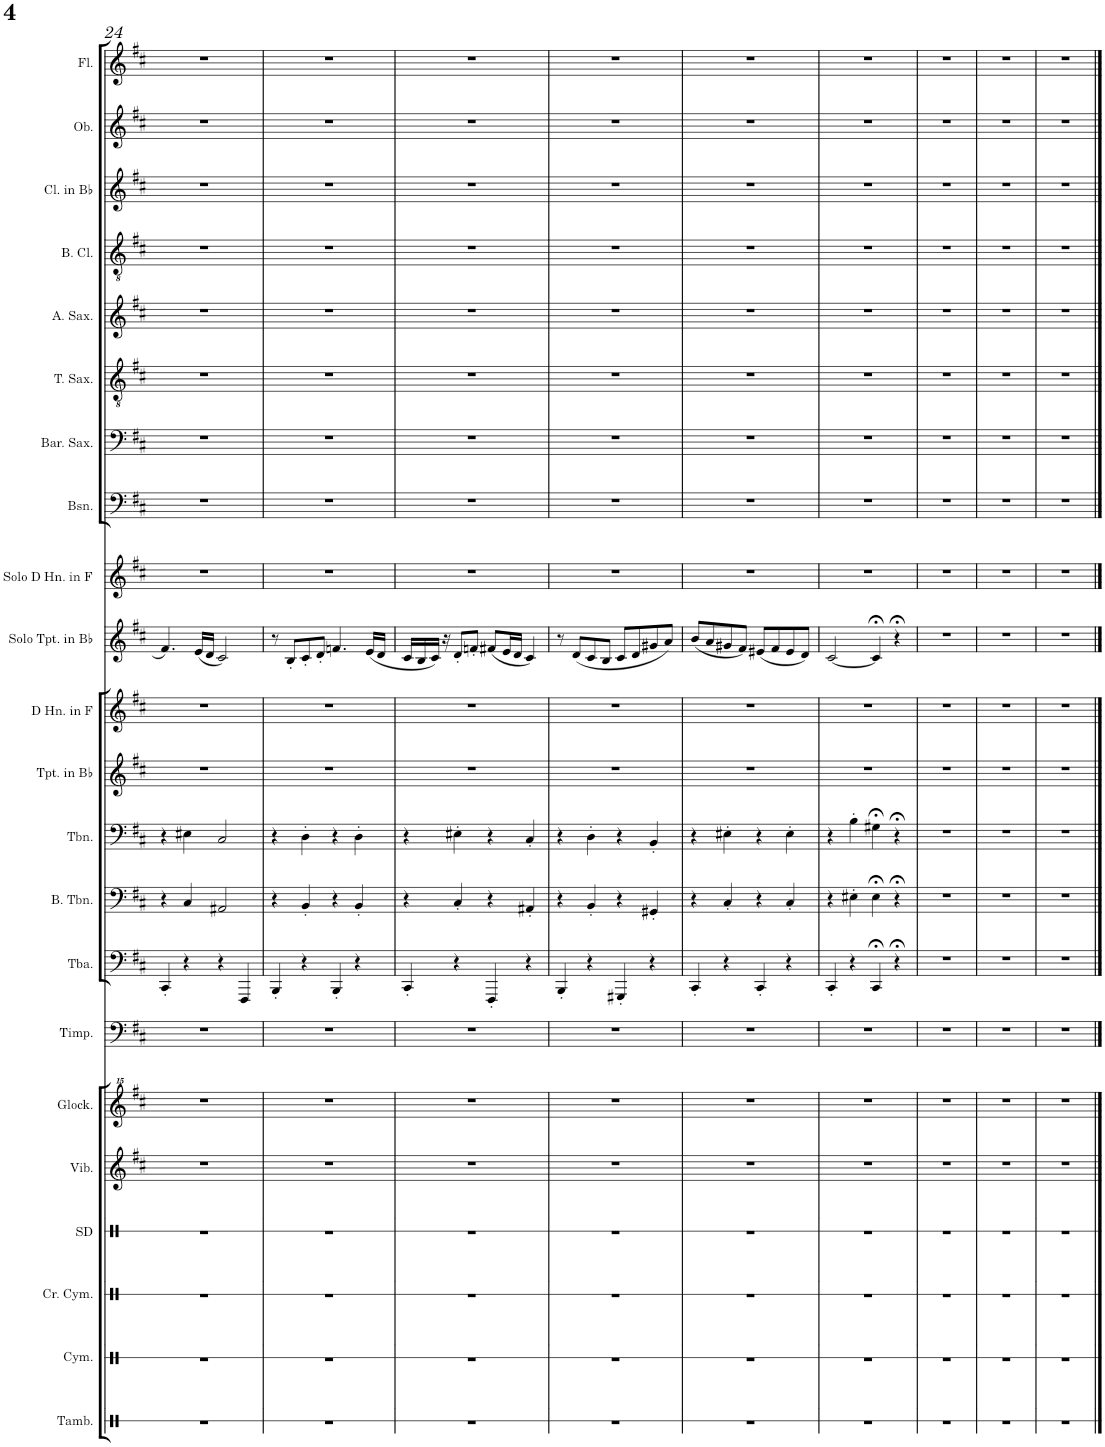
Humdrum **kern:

**kern	**kern	**kern	**kern	**kern	**kern	**kern	**kern	**kern	**kern	**kern	**kern	**kern	**kern	**kern	**kern	**kern	**kern	**kern	**kern	**kern	**kern
*part22	*part21	*part20	*part19	*part18	*part17	*part16	*part15	*part14	*part13	*part12	*part11	*part10	*part9	*part8	*part7	*part6	*part5	*part4	*part3	*part2	*part1
*staff22	*staff21	*staff20	*staff19	*staff18	*staff17	*staff16	*staff15	*staff14	*staff13	*staff12	*staff11	*staff10	*staff9	*staff8	*staff7	*staff6	*staff5	*staff4	*staff3	*staff2	*staff1
*I"Tambourine	*I"Cymbal	*I"Crash Cymbal	*I"Snare Drum	*I"Vibraphone	*I"Glockenspiel	*I"Timpani	*I"Tuba	*I"Bass Trombone	*I"Trombone	*I"Trumpet in Bb	*I"Horn in F	*I"Solo Trumpet in Bb	*I"Solo Horn in F	*I"Bassoon	*I"Baritone Saxophone	*I"Tenor Saxophone	*I"Alto Saxophone	*I"Bass Clarinet	*I"Clarinet in Bb	*I"Oboe	*I"Flute
*I'Tamb.	*I'Cym.	*I'Cr. Cym.	*I'SD	*I'Vib.	*I'Glock.	*I'Timp.	*I'Tba.	*I'B. Tbn.	*I'Tbn.	*I'Tpt. in Bb	*	*I'Solo Tpt. in Bb	*	*I'Bsn.	*I'Bar. Sax.	*I'T. Sax.	*I'A. Sax.	*I'B. Cl.	*I'Cl. in Bb	*I'Ob.	*I'Fl.
!!LO:PB:g=z
*clefX	*clefX	*clefX	*clefX	*clefG2	*clefG^^2	*clefF4	*clefF4	*clefF4	*clefF4	*clefG2	*clefG2	*clefG2	*clefG2	*clefF4	*clefF4	*clefGv2	*clefG2	*clefGv2	*clefG2	*clefG2	*clefG2
*	*	*	*	*	*	*	*	*	*	*Trd1c2	*Trd4c7	*Trd1c2	*Trd4c7	*	*Trd12c21	*Trd8c14	*Trd5c9	*Trd8c14	*Trd1c2	*	*
*k[]	*k[]	*k[]	*k[]	*k[f#c#]	*k[f#c#]	*k[f#c#]	*k[f#c#]	*k[f#c#]	*k[f#c#]	*k[f#c#]	*k[f#c#]	*k[f#c#]	*k[f#c#]	*k[f#c#]	*k[f#c#]	*k[f#c#]	*k[f#c#]	*k[f#c#]	*k[f#c#]	*k[f#c#]	*k[f#c#]
*M4/4	*M4/4	*M4/4	*M4/4	*M4/4	*M4/4	*M4/4	*M4/4	*M4/4	*M4/4	*M4/4	*M4/4	*M4/4	*M4/4	*M4/4	*M4/4	*M4/4	*M4/4	*M4/4	*M4/4	*M4/4	*M4/4
=24	=24	=24	=24	=24	=24	=24	=24	=24	=24	=24	=24	=24	=24	=24	=24	=24	=24	=24	=24	=24	=24
1r	1r	1r	1r	1r	1r	1r	4CC#'/	4r	4r	1r	1r	4.f#/	1r	1r	1r	1r	1r	1r	1r	1r	1r
.	.	.	.	.	.	.	4r	4C#/	4E#X\	.	.	.	.	.	.	.	.	.	.	.	.
.	.	.	.	.	.	.	.	.	.	.	.	(16e/LL	.	.	.	.	.	.	.	.	.
.	.	.	.	.	.	.	.	.	.	.	.	16d/JJ	.	.	.	.	.	.	.	.	.
.	.	.	.	.	.	.	4r	2AA#X/	2C#/	.	.	2c#/)	.	.	.	.	.	.	.	.	.
.	.	.	.	.	.	.	4FFF#/	.	.	.	.	.	.	.	.	.	.	.	.	.	.
=25	=25	=25	=25	=25	=25	=25	=25	=25	=25	=25	=25	=25	=25	=25	=25	=25	=25	=25	=25	=25	=25
1r	1r	1r	1r	1r	1r	1r	4BBB'/	4r	4r	1r	1r	8r	1r	1r	1r	1r	1r	1r	1r	1r	1r
.	.	.	.	.	.	.	.	.	.	.	.	8B'/L	.	.	.	.	.	.	.	.	.
.	.	.	.	.	.	.	4r	4BB'/	4D'\	.	.	8c#'/	.	.	.	.	.	.	.	.	.
.	.	.	.	.	.	.	.	.	.	.	.	8d'/J	.	.	.	.	.	.	.	.	.
.	.	.	.	.	.	.	4BBB'/	4r	4r	.	.	4.fn/	.	.	.	.	.	.	.	.	.
.	.	.	.	.	.	.	4r	4BB'/	4D'\	.	.	.	.	.	.	.	.	.	.	.	.
.	.	.	.	.	.	.	.	.	.	.	.	(16e/LL	.	.	.	.	.	.	.	.	.
.	.	.	.	.	.	.	.	.	.	.	.	16d/JJ	.	.	.	.	.	.	.	.	.
=26	=26	=26	=26	=26	=26	=26	=26	=26	=26	=26	=26	=26	=26	=26	=26	=26	=26	=26	=26	=26	=26
1r	1r	1r	1r	1r	1r	1r	4CC#'/	4r	4r	1r	1r	16c#/LL	1r	1r	1r	1r	1r	1r	1r	1r	1r
.	.	.	.	.	.	.	.	.	.	.	.	16B/	.	.	.	.	.	.	.	.	.
.	.	.	.	.	.	.	.	.	.	.	.	16c#/JJ)	.	.	.	.	.	.	.	.	.
.	.	.	.	.	.	.	.	.	.	.	.	16r	.	.	.	.	.	.	.	.	.
.	.	.	.	.	.	.	4r	4C#'/	4E#X'\	.	.	8d'/L	.	.	.	.	.	.	.	.	.
.	.	.	.	.	.	.	.	.	.	.	.	8fn'/J	.	.	.	.	.	.	.	.	.
.	.	.	.	.	.	.	4FFF#'/	4r	4r	.	.	(8f#X/L	.	.	.	.	.	.	.	.	.
.	.	.	.	.	.	.	.	.	.	.	.	16e/L	.	.	.	.	.	.	.	.	.
.	.	.	.	.	.	.	.	.	.	.	.	16d/JJ	.	.	.	.	.	.	.	.	.
.	.	.	.	.	.	.	4r	4AA#X'/	4C#'/	.	.	4c#/)	.	.	.	.	.	.	.	.	.
=27	=27	=27	=27	=27	=27	=27	=27	=27	=27	=27	=27	=27	=27	=27	=27	=27	=27	=27	=27	=27	=27
1r	1r	1r	1r	1r	1r	1r	4BBB'/	4r	4r	1r	1r	8r	1r	1r	1r	1r	1r	1r	1r	1r	1r
.	.	.	.	.	.	.	.	.	.	.	.	(8d/L	.	.	.	.	.	.	.	.	.
.	.	.	.	.	.	.	4r	4BB'/	4D'\	.	.	8c#/	.	.	.	.	.	.	.	.	.
.	.	.	.	.	.	.	.	.	.	.	.	8B/J	.	.	.	.	.	.	.	.	.
.	.	.	.	.	.	.	4GGG#X'/	4r	4r	.	.	8c#/L	.	.	.	.	.	.	.	.	.
.	.	.	.	.	.	.	.	.	.	.	.	8d/	.	.	.	.	.	.	.	.	.
.	.	.	.	.	.	.	4r	4GG#X'/	4BB'/	.	.	8g#X/	.	.	.	.	.	.	.	.	.
.	.	.	.	.	.	.	.	.	.	.	.	8a/J)	.	.	.	.	.	.	.	.	.
=28	=28	=28	=28	=28	=28	=28	=28	=28	=28	=28	=28	=28	=28	=28	=28	=28	=28	=28	=28	=28	=28
1r	1r	1r	1r	1r	1r	1r	4CC#'/	4r	4r	1r	1r	(8b/L	1r	1r	1r	1r	1r	1r	1r	1r	1r
.	.	.	.	.	.	.	.	.	.	.	.	8a/	.	.	.	.	.	.	.	.	.
.	.	.	.	.	.	.	4r	4C#'/	4E#X'\	.	.	8g#X/	.	.	.	.	.	.	.	.	.
.	.	.	.	.	.	.	.	.	.	.	.	8f#/J)	.	.	.	.	.	.	.	.	.
.	.	.	.	.	.	.	4CC#'/	4r	4r	.	.	(8e#X/L	.	.	.	.	.	.	.	.	.
.	.	.	.	.	.	.	.	.	.	.	.	8f#/	.	.	.	.	.	.	.	.	.
.	.	.	.	.	.	.	4r	4C#'/	4E#'\	.	.	8e#/	.	.	.	.	.	.	.	.	.
.	.	.	.	.	.	.	.	.	.	.	.	8d/J)	.	.	.	.	.	.	.	.	.
=29	=29	=29	=29	=29	=29	=29	=29	=29	=29	=29	=29	=29	=29	=29	=29	=29	=29	=29	=29	=29	=29
1r	1r	1r	1r	1r	1r	1r	4CC#'/	4r	4r	1r	1r	[2c#/	1r	1r	1r	1r	1r	1r	1r	1r	1r
.	.	.	.	.	.	.	4r	4E#X'\	4B'\	.	.	.	.	.	.	.	.	.	.	.	.
.	.	.	.	.	.	.	4CC#;</	4E#;<\	4G#X;<\	.	.	4c#;</]	.	.	.	.	.	.	.	.	.
.	.	.	.	.	.	.	4r;<	4r;<	4r;<	.	.	4r;<	.	.	.	.	.	.	.	.	.
=30	=30	=30	=30	=30	=30	=30	=30	=30	=30	=30	=30	=30	=30	=30	=30	=30	=30	=30	=30	=30	=30
1r	1r	1r	1r	1r	1r	1r	1r	1r	1r	1r	1r	1r	1r	1r	1r	1r	1r	1r	1r	1r	1r
=31	=31	=31	=31	=31	=31	=31	=31	=31	=31	=31	=31	=31	=31	=31	=31	=31	=31	=31	=31	=31	=31
1r	1r	1r	1r	1r	1r	1r	1r	1r	1r	1r	1r	1r	1r	1r	1r	1r	1r	1r	1r	1r	1r
=32	=32	=32	=32	=32	=32	=32	=32	=32	=32	=32	=32	=32	=32	=32	=32	=32	=32	=32	=32	=32	=32
1r	1r	1r	1r	1r	1r	1r	1r	1r	1r	1r	1r	1r	1r	1r	1r	1r	1r	1r	1r	1r	1r
==	==	==	==	==	==	==	==	==	==	==	==	==	==	==	==	==	==	==	==	==	==
*-	*-	*-	*-	*-	*-	*-	*-	*-	*-	*-	*-	*-	*-	*-	*-	*-	*-	*-	*-	*-	*-
